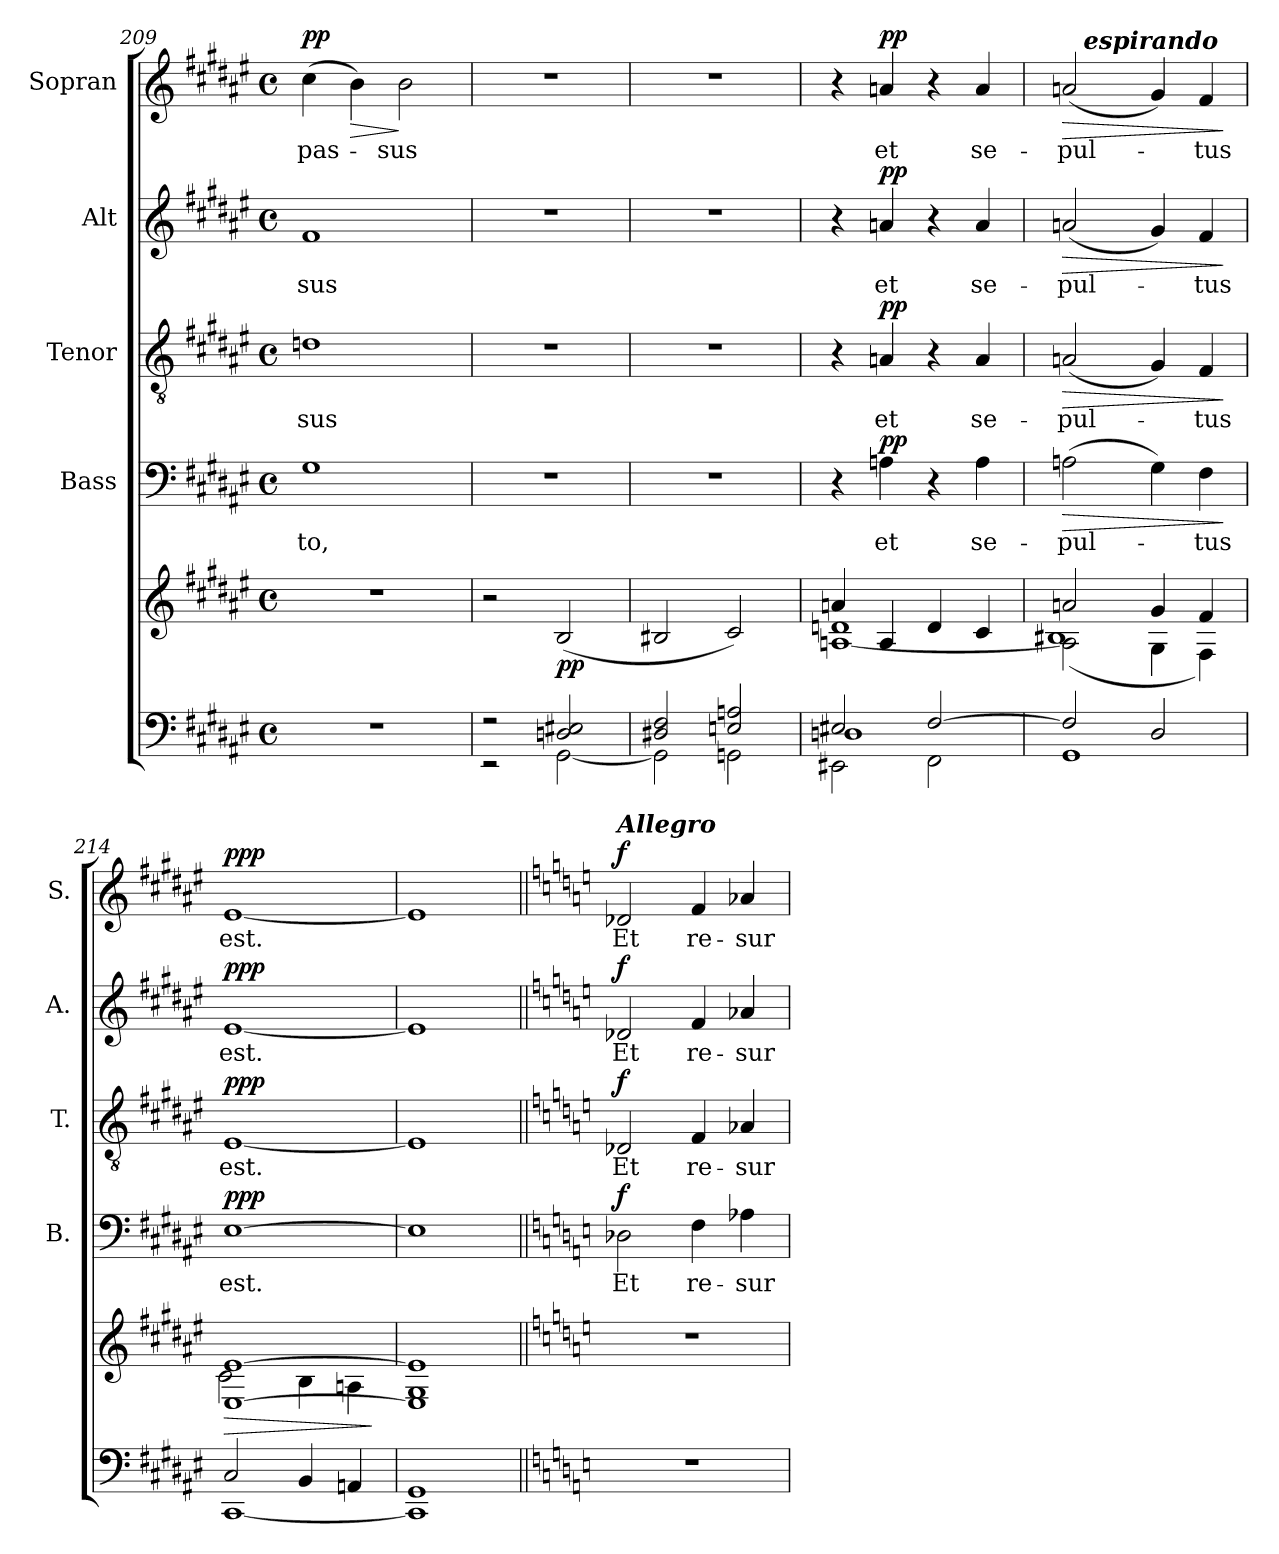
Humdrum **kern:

**kern	**kern	**dynam	**kern	**text	**dynam	**kern	**text	**dynam	**kern	**text	**dynam	**kern	**text	**dynam
*part5	*part5	*part5	*part4	*part4	*part4	*part3	*part3	*part3	*part2	*part2	*part2	*part1	*part1	*part1
*staff6	*staff5	*staff5/6	*staff4	*staff4	*staff4	*staff3	*staff3	*staff3	*staff2	*staff2	*staff2	*staff1	*staff1	*staff1
*	*	*	*I"Bass	*	*	*I"Tenor	*	*	*I"Alt	*	*	*I"Sopran	*	*
*	*	*	*I'B.	*	*	*I'T.	*	*	*I'A.	*	*	*I'S.	*	*
*clefF4	*clefG2	*	*clefF4	*	*	*clefGv2	*	*	*clefG2	*	*	*clefG2	*	*
*k[f#c#g#d#a#e#]	*k[f#c#g#d#a#e#]	*	*k[f#c#g#d#a#e#]	*	*	*k[f#c#g#d#a#e#]	*	*	*k[f#c#g#d#a#e#]	*	*	*k[f#c#g#d#a#e#]	*	*
*F#:	*F#:	*	*F#:	*	*	*F#:	*	*	*F#:	*	*	*F#:	*	*
*M4/4	*M4/4	*	*M4/4	*	*	*M4/4	*	*	*M4/4	*	*	*M4/4	*	*
*met(c)	*met(c)	*	*met(c)	*	*	*met(c)	*	*	*met(c)	*	*	*met(c)	*	*
=209	=209	=209	=209	=209	=209	=209	=209	=209	=209	=209	=209	=209	=209	=209
!	!	!	!	!LO:LY:b	!	!	!LO:LY:b	!	!	!LO:LY:b	!	!	!LO:LY:b	!LO:DY:a
1r	1r	.	1G#	-to,	.	1dn	-sus	.	1f#	-sus	.	(>4cc#\	pas-	pp
!	!	!	!	!	!	!	!	!	!	!	!	!	!	!LO:HP:b
.	.	.	.	.	.	.	.	.	.	.	.	4b\)	.	>
!	!	!	!	!	!	!	!	!	!	!	!	!	!LO:LY:b	!
.	.	.	.	.	.	.	.	.	.	.	.	2b\	-sus	]
=210	=210	=210	=210	=210	=210	=210	=210	=210	=210	=210	=210	=210	=210	=210
*^	*	*	*	*	*	*	*	*	*	*	*	*	*	*
2r	2r	2r	.	1r	.	.	1r	.	.	1r	.	.	1r	.	.
!	!	!	!LO:DY:b	!	!	!	!	!	!	!	!	!	!	!	!
2Dn/ 2E#X/	[<2GG#\	(<2B/	pp	.	.	.	.	.	.	.	.	.	.	.	.
=211	=211	=211	=211	=211	=211	=211	=211	=211	=211	=211	=211	=211	=211	=211	=211
2D#X/ 2F#/	2GG#\]	2B#X/	.	1r	.	.	1r	.	.	1r	.	.	1r	.	.
2En/ 2An/	2GGn\	2c#/)	.	.	.	.	.	.	.	.	.	.	.	.	.
=212	=212	=212	=212	=212	=212	=212	=212	=212	=212	=212	=212	=212	=212	=212	=212
*	*^	*^	*	*	*	*	*	*	*	*	*	*	*	*	*
2E#X/	2EE#X\	1Dn	4an/	[<1An 1dn	.	4r	.	.	4r	.	.	4r	.	.	4r	.	.
!	!	!	!	!	!	!	!LO:LY:b	!LO:DY:a	!	!LO:LY:b	!LO:DY:a	!	!LO:LY:b	!LO:DY:a	!	!LO:LY:b	!LO:DY:a
.	.	.	4A/	.	.	4An\	et	pp	4An/	et	pp	4an/	et	pp	4an/	et	pp
[>2F#/	2FF#\	.	4d/	.	.	4r	.	.	4r	.	.	4r	.	.	4r	.	.
!	!	!	!	!	!	!	!LO:LY:b	!	!	!LO:LY:b	!	!	!LO:LY:b	!	!	!LO:LY:b	!
.	.	.	4c#/	.	.	4A\	se-	.	4A/	se-	.	4a/	se-	.	4a/	se-	.
*	*v	*v	*	*	*	*	*	*	*	*	*	*	*	*	*	*	*
=213	=213	=213	=213	=213	=213	=213	=213	=213	=213	=213	=213	=213	=213	=213	=213	=213
*	*	*	*^	*	*	*	*	*	*	*	*	*	*	*	*	*
!	!	!	!	!	!	!	!LO:LY:b	!LO:HP:b	!	!LO:LY:b	!LO:HP:b	!	!LO:LY:b	!LO:HP:b	!	!LO:LY:b	!LO:HP:b
*	*	*	*	*	*	*	*	*	*	*	*	*	*	*	*^	*	*
2F#/]	1GG#	2an/	(<2A\]	1B#X	.	(>2An\	-pul-	>	(<2An/	-pul-	>	(<2an/	-pul-	>	(<2an/	16ryy	-pul-	>
!	!	!	!	!	!	!	!	!	!	!	!	!	!	!	!	!LO:TX:a:Bi:t=espirando	!	!
.	.	.	.	.	.	.	.	.	.	.	.	.	.	.	.	2...ryy	.	.
2D#/	.	4g#/	4G#\	.	.	4G#\)	.	.	4G#/)	.	.	4g#/)	.	.	4g#/)	.	.	.
!	!	!	!	!	!	!	!LO:LY:b	!	!	!LO:LY:b	!	!	!LO:LY:b	!	!	!	!LO:LY:b	!
.	.	4f#/	4F#\)	.	.	4F#\	-tus	.	4F#/	-tus	.	4f#/	-tus	.	4f#/	.	-tus	.
*v	*v	*	*	*	*	*	*	*	*	*	*	*	*	*	*	*	*	*
*	*v	*v	*v	*	*	*	*	*	*	*	*	*	*	*	*	*	*
.	.	.	.	.	]	.	.	]	.	.	]	.	.	.	]
=214	=214	=214	=214	=214	=214	=214	=214	=214	=214	=214	=214	=214	=214	=214	=214
*^	*	*	*	*	*	*	*	*	*	*	*	*	*	*	*
!	!	!	!LO:HP:b	!	!LO:LY:b	!LO:DY:a	!	!LO:LY:b	!LO:DY:a	!	!LO:LY:b	!LO:DY:a	!	!	!LO:LY:b	!LO:DY:a
*	*	*^	*	*	*	*	*	*	*	*	*	*	*v	*v	*	*
2C#/	[<1CC#	[<1E# [>1e#	2c#\	>	[1E#	est.	ppp	[1E#	est.	ppp	[1e#	est.	ppp	[1e#	est.	ppp
4BB/	.	.	4B\	.	.	.	.	.	.	.	.	.	.	.	.	.
4AAn/	.	.	4An\	.	.	.	.	.	.	.	.	.	.	.	.	.
*v	*v	*	*	*	*	*	*	*	*	*	*	*	*	*	*	*
*	*v	*v	*	*	*	*	*	*	*	*	*	*	*	*	*
.	.	]	.	.	.	.	.	.	.	.	.	.	.	.
!!LO:LB:g=z
=215	=215	=215	=215	=215	=215	=215	=215	=215	=215	=215	=215	=215	=215	=215
*^	*^	*	*	*	*	*	*	*	*	*	*	*	*	*
1GG#	1CC#]	1E#] 1e#]	1G#	.	1E#]	.	.	1E#]	.	.	1e#]	.	.	1e#]	.	.
*v	*v	*	*	*	*	*	*	*	*	*	*	*	*	*	*	*
*	*v	*v	*	*	*	*	*	*	*	*	*	*	*	*	*
=216||	=216||	=216||	=216||	=216||	=216||	=216||	=216||	=216||	=216||	=216||	=216||	=216||	=216||	=216||
*k[]	*k[]	*	*k[]	*	*	*k[]	*	*	*k[]	*	*	*k[]	*	*
*C:	*C:	*	*C:	*	*	*C:	*	*	*C:	*	*	*C:	*	*
*^	*^	*	*	*	*	*	*	*	*	*	*	*	*	*
!	!	!	!	!	!	!	!	!	!	!	!	!	!	!LO:TX:a:Bi:t=Allegro	!	!
!	!	!	!	!	!	!LO:LY:b	!LO:DY:a	!	!LO:LY:b	!LO:DY:a	!	!LO:LY:b	!LO:DY:a	!	!LO:LY:b	!LO:DY:b
*v	*v	*	*	*	*	*	*	*	*	*	*	*	*	*	*	*
*	*v	*v	*	*	*	*	*	*	*	*	*	*	*	*	*
1r	1r	.	2D-X\	Et	f	2D-X/	Et	f	2d-X/	Et	f	2d-X/	Et	f
!	!	!	!	!LO:LY:b	!	!	!LO:LY:b	!	!	!LO:LY:b	!	!	!LO:LY:b	!
.	.	.	4F\	re-	.	4F/	re-	.	4f/	re-	.	4f/	re-	.
!	!	!	!	!LO:LY:b	!	!	!LO:LY:b	!	!	!LO:LY:b	!	!	!LO:LY:b	!
.	.	.	4A-X\	-sur-	.	4A-X/	-sur-	.	4a-X/	-sur-	.	4a-X/	-sur-	.
=	=	=	=	=	=	=	=	=	=	=	=	=	=	=
*-	*-	*-	*-	*-	*-	*-	*-	*-	*-	*-	*-	*-	*-	*-
